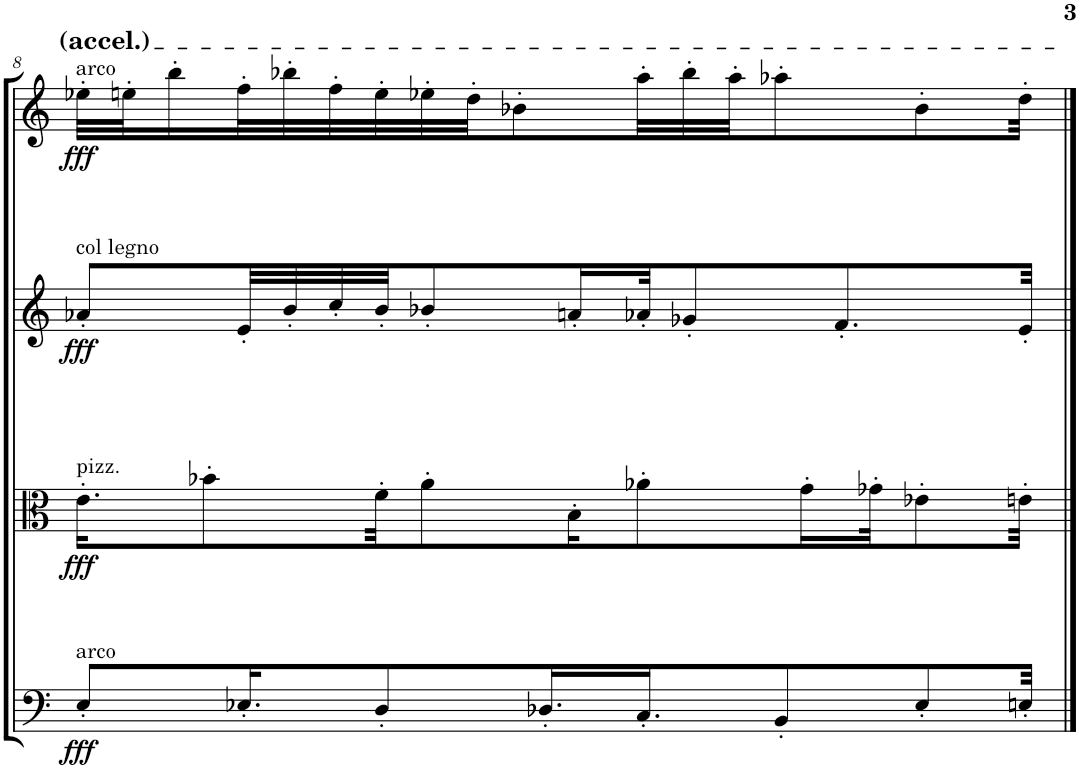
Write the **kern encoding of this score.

**kern	**dynam	**kern	**dynam	**kern	**dynam	**kern	**dynam
*part4	*part4	*part3	*part3	*part2	*part2	*part1	*part1
*staff4	*staff4	*staff3	*staff3	*staff2	*staff2	*staff1	*staff1
*I"Violoncello	*	*I"Viola	*	*I"Violin II	*	*I"Violin I	*
*I'Vc	*	*I'Vla	*	*I'Vln	*	*I'Vln	*
!!LO:PB:g=z
*clefF4	*	*clefC3	*	*clefG2	*	*clefG2	*
*k[]	*	*k[]	*	*k[]	*	*k[]	*
*M26/32	*	*M26/32	*	*M26/32	*	*M26/32	*
=8	=8	=8	=8	=8	=8	=8	=8
!	!	!	!	!	!	!LO:TX:a:t=arco	!
!	!	!	!	!LO:TX:a:t=col legno	!	!	!
!	!	!LO:TX:a:t=pizz.	!	!	!	!	!
!LO:TX:a:t=arco	!	!	!	!	!	!	!
!	!LO:DY:b	!	!LO:DY:b	!	!LO:DY:b	!	!LO:DY:b
8E'/L	fff	16.e'\KL	fff	8a-X'/L	fff	32ee-X'\LLL	fff
.	.	.	.	.	.	32een'\J	.
.	.	.	.	.	.	16bb'\	.
.	.	8b-X'\	.	.	.	.	.
16.E-X'/K	.	.	.	32e'/LL	.	32ff'\L	.
.	.	.	.	32b'/	.	32bb-X'\	.
.	.	.	.	32cc'/	.	32ff'\	.
8D'/	.	32f'\KK	.	32b'/JJ	.	32ee'\	.
.	.	8a'\	.	8b-X'/	.	32ee-X'\	.
.	.	.	.	.	.	32dd'\JJ	.
.	.	.	.	.	.	8b-X'\	.
16.D-X'/L	.	.	.	.	.	.	.
.	.	16B'\K	.	16an'/L	.	.	.
16.C'/J	.	8a-X'\	.	32a-X'/JK	.	32aa'\LL	.
.	.	.	.	8g-X'/	.	32bb-'\	.
.	.	.	.	.	.	32aa'\JJ	.
8BB'/	.	.	.	.	.	8aa-X'\	.
.	.	16g'\L	.	.	.	.	.
.	.	.	.	8.f'/	.	.	.
.	.	32g-X'\JK	.	.	.	.	.
8E-'/	.	8e-X'\	.	.	.	8b-'\	.
32En'/Jkk	.	32en'\Jkk	.	32e'/Jkk	.	32dd'\Jkk	.
==	==	==	==	==	==	==	==
*-	*-	*-	*-	*-	*-	*-	*-
